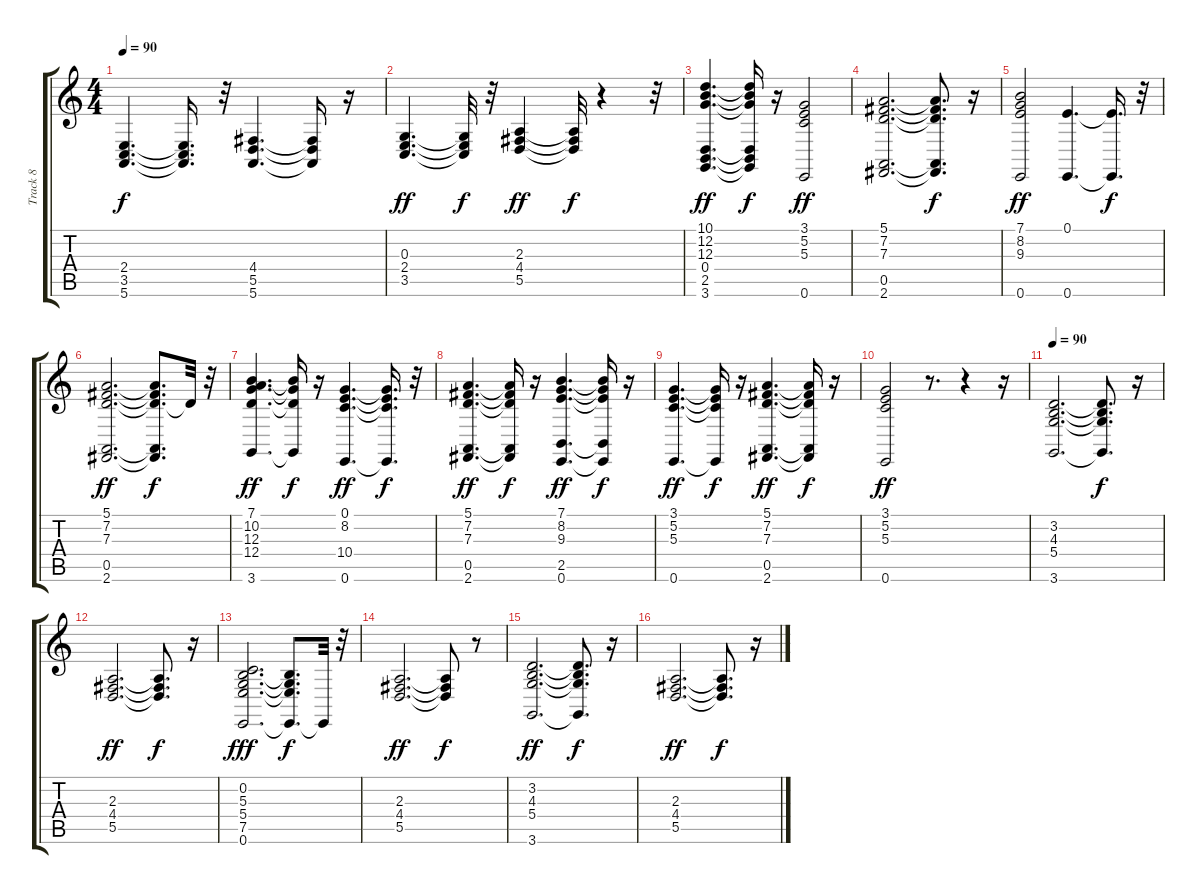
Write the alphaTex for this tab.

\track ("Track 8" "Track 8") {instrument choiraahs}
\staff {score tabs}
\tuning (E4 B3 G3 D3 A2 E2) {hide}
\ts (4 4)
\tempo 90
\clef g2
\ks c
(2.4 3.5 5.6).4{d dy f} (2.4{t} 3.5{t} 5.6{t}).16{d} r.32 (4.4 5.5 5.6).4{d} (4.4{t} 5.5{t} 5.6{t}).16 r.16 |
(0.3 2.4 3.5).4{d dy ff} (0.3{t} 2.4{t} 3.5{t}).32{dy f} r.32 (2.3 4.4 5.5).4{dy ff} (2.3{t} 4.4{t} 5.5{t}).32{dy f} r.4 r.32 |
(10.1 12.2 12.3 0.4 2.5 3.6).4{d dy ff} (10.1{t} 12.2{t} 12.3{t} 0.4{t} 2.5{t} 3.6{t}).16{dy f} r.16 (3.1 5.2 5.3 0.6).2{dy ff} |
(5.1 7.2 7.3 0.5 2.6).2{d} (5.1{t} 7.2{t} 7.3{t} 0.5{t} 2.6{t}).8{d dy f} r.16 |
(7.1 8.2 9.3 0.6).2{dy ff} (0.1 0.6).4{d} (0.1{t} 0.6{t}).16{d dy f} r.32 |
(5.1 7.2 7.3 0.5 2.6).2{d dy ff} (5.1{t} 7.2{t} 7.3{t} 0.5{t} 2.6{t}).8{d dy f} 7.3{t}.32 r.32 |
(7.1 10.2 12.3 12.4 3.6).4{d dy ff} (7.1{t} 12.3{t} 12.4{t} 3.6{t}).16{dy f} r.16 (0.1 8.2 10.4 0.6).4{d dy ff} (0.1{t} 8.2{t} 10.4{t} 0.6{t}).16{d dy f} r.32 |
(5.1 7.2 7.3 0.5 2.6).4{d dy ff} (5.1{t} 7.2{t} 7.3{t} 0.5{t} 2.6{t}).16{dy f} r.16 (7.1 8.2 9.3 2.5 0.6).4{d dy ff} (7.1{t} 8.2{t} 9.3{t} 2.5{t} 0.6{t}).16{dy f} r.16 |
(3.1 5.2 5.3 0.6).4{d dy ff} (3.1{t} 5.2{t} 5.3{t} 0.6{t}).16{dy f} r.16 (5.1 7.2 7.3 0.5 2.6).4{d dy ff} (5.1{t} 7.2{t} 7.3{t} 0.5{t} 2.6{t}).16{dy f} r.16 |
(3.1 5.2 5.3 0.6).2{dy ff} r.8{d} r.4 r.16 |
\tempo 90
(3.2 4.3 5.4 3.6).2{d} (3.2{t} 4.3{t} 5.4{t} 3.6{t}).8{d dy f} r.16 |
(2.3 4.4 5.5).2{d dy ff} (2.3{t} 4.4{t} 5.5{t}).8{d dy f} r.16 |
(0.2 5.3 5.4 7.5 0.6).2{d dy fff} (0.2{t} 5.4{t} 7.5{t} 0.6{t}).8{d dy f} 0.6{t}.32 r.32 |
(2.3 4.4 5.5).2{d dy ff} (2.3{t} 4.4{t} 5.5{t}).8{dy f} r.8 |
(3.2 4.3 5.4 3.6).2{d dy ff} (3.2{t} 4.3{t} 5.4{t} 3.6{t}).8{d dy f} r.16 |
(2.3 4.4 5.5).2{d dy ff} (2.3{t} 4.4{t} 5.5{t}).8{d dy f} r.16
